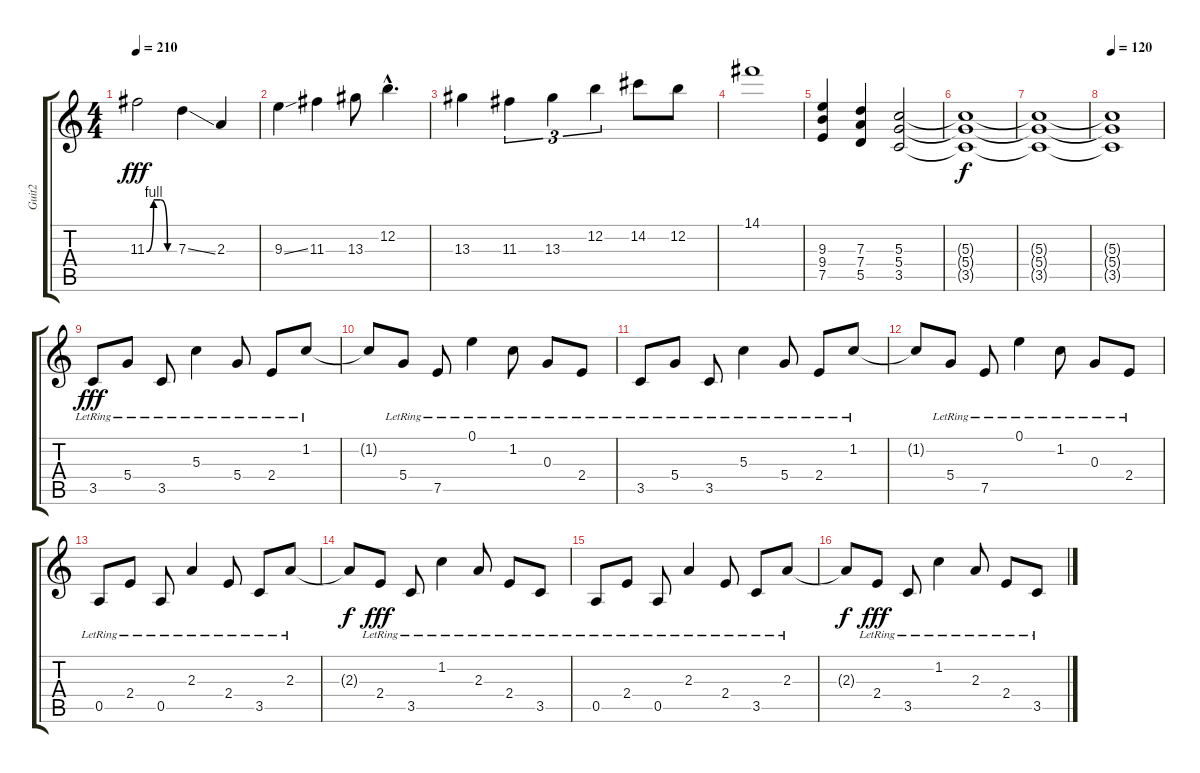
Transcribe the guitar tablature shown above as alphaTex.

\track ("Guit2" "Guit2") {instrument electricguitarclean}
\staff {score tabs}
\tuning (E4 B3 G3 D3 A2 E2) {hide}
\ts (4 4)
\tempo 210
\clef g2
\ks c
11.3{be (custom 0 0 15 4 30 4 45 0 60 0)}.2{dy fff} 7.3{ss}.4 2.3.4 |
9.3{ss}.4 11.3.4 13.3.8 12.2{hac}.4{d} |
13.3.4 11.3.4{tu (3 2)} 13.3.4{tu (3 2)} 12.2.4{tu (3 2)} 14.2.8 12.2.8 |
14.1.1 |
(9.3 9.4 7.5).4{instrument overdrivenguitar} (7.3 7.4 5.5).4 (5.3 5.4 3.5).2 |
(5.3{t} 5.4{t} 3.5{t}).1{dy f} |
(5.3{t} 5.4{t} 3.5{t}).1 |
\tempo 120
(5.3{t} 5.4{t} 3.5{t}).1 |
3.5{lr}.8{dy fff volume 11 instrument electricguitarclean} 5.4{lr}.8 3.5{lr}.8 5.3{lr}.4 5.4{lr}.8 2.4{lr}.8 1.2{lr}.8 |
1.2{t}.8 5.4{lr}.8 7.5{lr}.8 0.1{lr}.4 1.2{lr}.8 0.3{lr}.8 2.4{lr}.8 |
3.5{lr}.8 5.4{lr}.8 3.5{lr}.8 5.3{lr}.4 5.4{lr}.8 2.4{lr}.8 1.2{lr}.8 |
1.2{t}.8 5.4{lr}.8 7.5{lr}.8 0.1{lr}.4 1.2{lr}.8 0.3{lr}.8 2.4{lr}.8 |
0.5{lr}.8 2.4{lr}.8 0.5{lr}.8 2.3{lr}.4 2.4{lr}.8 3.5{lr}.8 2.3{lr}.8 |
2.3{t}.8{dy f} 2.4{lr}.8{dy fff} 3.5{lr}.8 1.2{lr}.4 2.3{lr}.8 2.4{lr}.8 3.5{lr}.8 |
0.5{lr}.8 2.4{lr}.8 0.5{lr}.8 2.3{lr}.4 2.4{lr}.8 3.5{lr}.8 2.3{lr}.8 |
2.3{t}.8{dy f} 2.4{lr}.8{dy fff} 3.5{lr}.8 1.2{lr}.4 2.3{lr}.8 2.4{lr}.8 3.5{lr}.8
